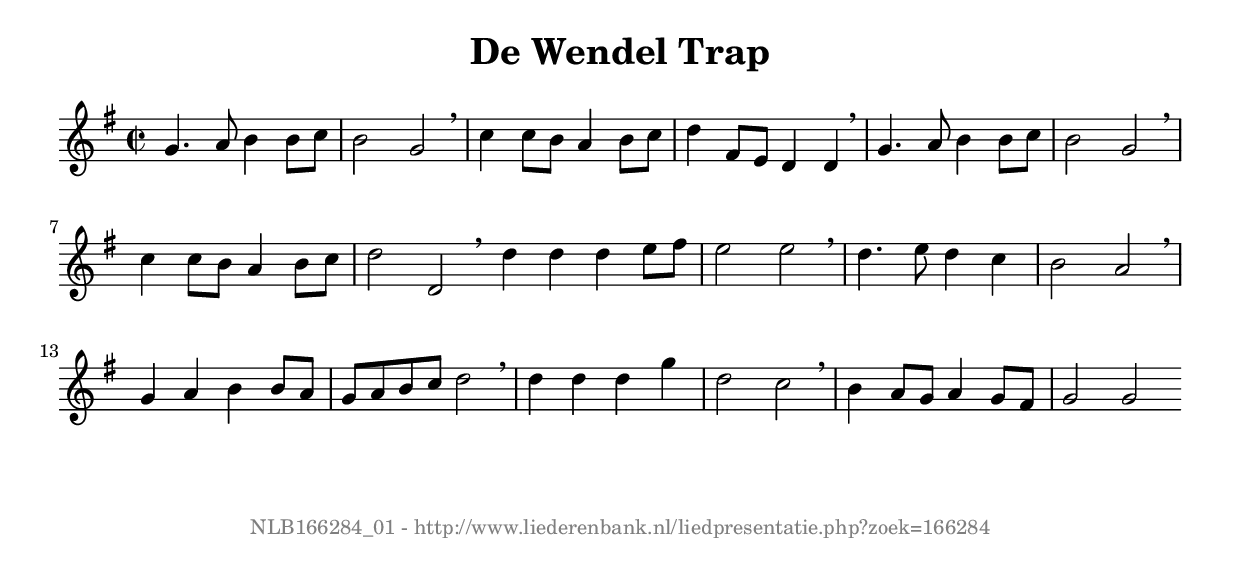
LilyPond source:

%
% produced by wce2krn 1.64 (7 June 2014)
%
\version"2.16"
#(append! paper-alist '(("long" . (cons (* 210 mm) (* 2000 mm)))))
#(set-default-paper-size "long")
sb = {\breathe}
mBreak = {\breathe }
bBreak = {\breathe }
x = {\once\override NoteHead #'style = #'cross }
gl=\glissando
itime={\override Staff.TimeSignature #'stencil = ##f }
ficta = {\once\set suggestAccidentals = ##t}
fine = {\once\override Score.RehearsalMark #'self-alignment-X = #1 \mark \markup {\italic{Fine}}}
dc = {\once\override Score.RehearsalMark #'self-alignment-X = #1 \mark \markup {\italic{D.C.}}}
dcf = {\once\override Score.RehearsalMark #'self-alignment-X = #1 \mark \markup {\italic{D.C. al Fine}}}
dcc = {\once\override Score.RehearsalMark #'self-alignment-X = #1 \mark \markup {\italic{D.C. al Coda}}}
ds = {\once\override Score.RehearsalMark #'self-alignment-X = #1 \mark \markup {\italic{D.S.}}}
dsf = {\once\override Score.RehearsalMark #'self-alignment-X = #1 \mark \markup {\italic{D.S. al Fine}}}
dsc = {\once\override Score.RehearsalMark #'self-alignment-X = #1 \mark \markup {\italic{D.S. al Coda}}}
pv = {\set Score.repeatCommands = #'((volta "1"))}
sv = {\set Score.repeatCommands = #'((volta "2"))}
tv = {\set Score.repeatCommands = #'((volta "3"))}
qv = {\set Score.repeatCommands = #'((volta "4"))}
xv = {\set Score.repeatCommands = #'((volta #f))}
\header{ tagline = ""
title = "De Wendel Trap"
}
\score {{
\key g \major
\relative g'
{
\set melismaBusyProperties = #'()
\time 2/2
\tempo 4=120
\override Score.MetronomeMark #'transparent = ##t
\override Score.RehearsalMark #'break-visibility = #(vector #t #t #f)
g4. a8 b4 b8 c b2 g \sb c4 c8 b a4 b8 c d4 fis,8 e d4 d \sb g4. a8 b4 b8 c b2 g \sb c4 c8 b a4 b8 c d2 d, \bar ":|:" \bBreak
d'4 d d e8 fis e2 e \sb d4. e8 d4 c b2 a \sb g4 a b b8 a g a b c d2 \sb d4 d d g d2 c \sb b4 a8 g a4 g8 fis g2 g \bar ":|"
 }}
 \midi { }
 \layout {
            indent = 0.0\cm
}
}
\markup { \vspace #0 } \markup { \with-color #grey \fill-line { \center-column { \smaller "NLB166284_01 - http://www.liederenbank.nl/liedpresentatie.php?zoek=166284" } } }
